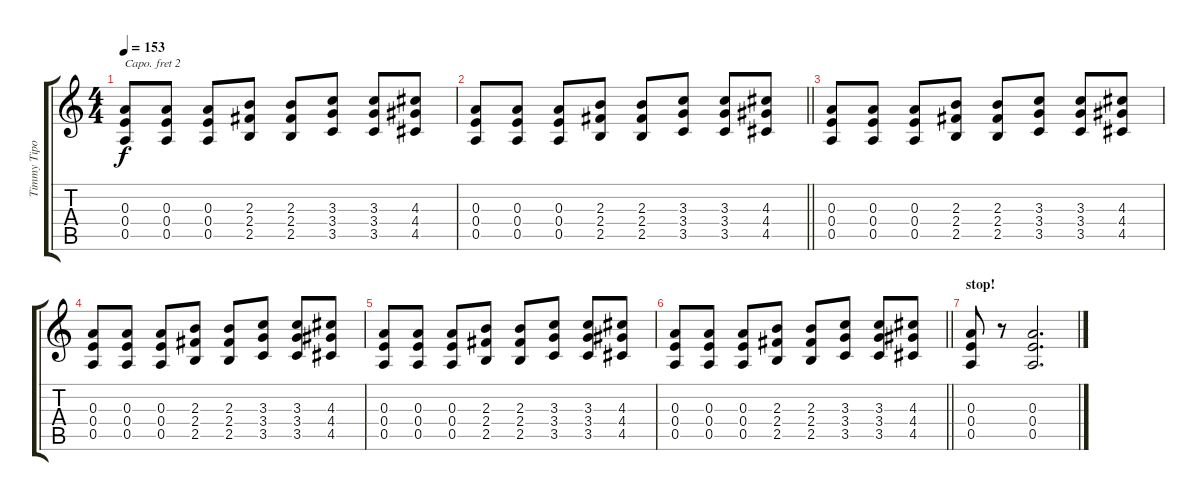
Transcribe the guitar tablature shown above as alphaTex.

\track ("Timmy Tipover VanHamel" "Timmy Tipo") {instrument overdrivenguitar}
\staff {score tabs}
\capo 2
\tuning (D4 B3 G3 D3 G2 G2) {hide}
\ts (4 4)
\tempo 153
\clef g2
\ks c
(0.3 0.4 0.5).8{dy f} (0.3 0.4 0.5).8 (0.3 0.4 0.5).8 (2.3 2.4 2.5).8 (2.3 2.4 2.5).8 (3.3 3.4 3.5).8 (3.3 3.4 3.5).8 (4.3 4.4 4.5).8 |
\barLineRight lightlight
(0.3 0.4 0.5).8 (0.3 0.4 0.5).8 (0.3 0.4 0.5).8 (2.3 2.4 2.5).8 (2.3 2.4 2.5).8 (3.3 3.4 3.5).8 (3.3 3.4 3.5).8 (4.3 4.4 4.5).8 |
\section ("" "")
(0.3 0.4 0.5).8 (0.3 0.4 0.5).8 (0.3 0.4 0.5).8 (2.3 2.4 2.5).8 (2.3 2.4 2.5).8 (3.3 3.4 3.5).8 (3.3 3.4 3.5).8 (4.3 4.4 4.5).8 |
(0.3 0.4 0.5).8 (0.3 0.4 0.5).8 (0.3 0.4 0.5).8 (2.3 2.4 2.5).8 (2.3 2.4 2.5).8 (3.3 3.4 3.5).8 (3.3 3.4 3.5).8 (4.3 4.4 4.5).8 |
(0.3 0.4 0.5).8 (0.3 0.4 0.5).8 (0.3 0.4 0.5).8 (2.3 2.4 2.5).8 (2.3 2.4 2.5).8 (3.3 3.4 3.5).8 (3.3 3.4 3.5).8 (4.3 4.4 4.5).8 |
\barLineRight lightlight
(0.3 0.4 0.5).8 (0.3 0.4 0.5).8 (0.3 0.4 0.5).8 (2.3 2.4 2.5).8 (2.3 2.4 2.5).8 (3.3 3.4 3.5).8 (3.3 3.4 3.5).8 (4.3 4.4 4.5).8 |
\section ("" "stop!")
(0.3 0.4 0.5).8 r.8 (0.3 0.4 0.5).2{d}
